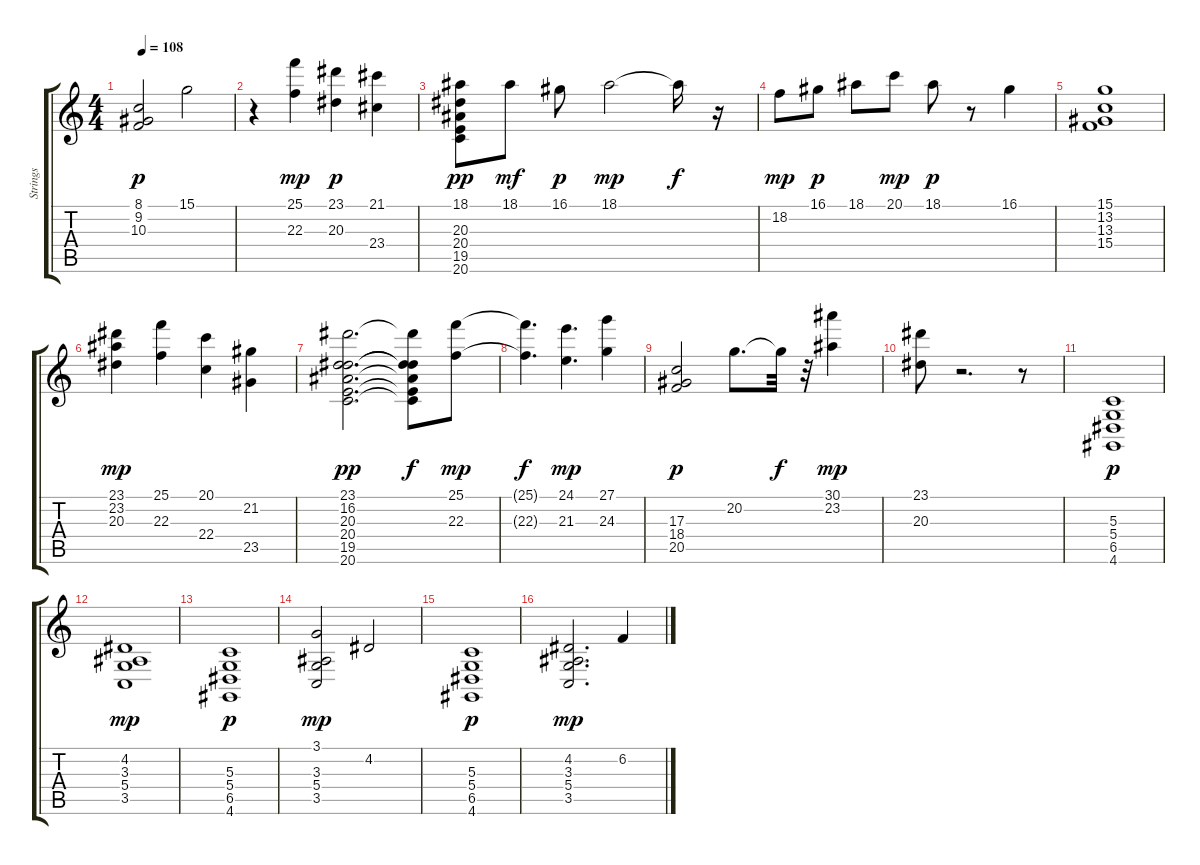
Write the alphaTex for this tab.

\track ("Strings" "Strings") {instrument stringensemble1}
\staff {score tabs}
\tuning (E4 B3 G3 D3 A2 E2) {hide}
\ts (4 4)
\tempo 108
\clef g2
\ks c
(8.1 9.2 10.3).2{dy p} 15.1.2 |
r.4 (25.1 22.3).4{dy mp} (23.1 20.3).4{dy p} (21.1 23.4).4 |
(18.1 20.3 20.4 19.5 20.6).8{dy pp} 18.1.8{dy mf} 16.1.8{dy p} 18.1.2{dy mp} 18.1{t}.16{dy f} r.16 |
18.2.8{dy mp} 16.1.8{dy p} 18.1.8 20.1.8{dy mp} 18.1.8{dy p} r.8 16.1.4 |
(15.1 13.2 13.3 15.4).1 |
(23.1 23.2 20.3).4{dy mp} (25.1 22.3).4 (20.1 22.4).4 (21.2 23.5).4 |
(23.1 16.2 20.3 20.4 19.5 20.6).2{d dy pp} (23.1{t} 16.2{t} 20.3{t} 20.4{t} 19.5{t} 20.6{t}).8{dy f} (25.1 22.3).8{dy mp} |
(25.1{t} 22.3{t}).4{d dy f} (24.1 21.3).4{d dy mp} (27.1 24.3).4 |
(17.3 18.4 20.5).2{dy p} 20.2.8{d} 20.2{t}.32{dy f} r.32 (30.1 23.2).4{dy mp} |
(23.1 20.3).8 r.2{d} r.8 |
(5.3 5.4 6.5 4.6).1{dy p} |
(4.2 3.3 5.4 3.5).1{dy mp} |
(5.3 5.4 6.5 4.6).1{dy p} |
(3.1 3.3 5.4 3.5).2{dy mp} 4.2.2 |
(5.3 5.4 6.5 4.6).1{dy p} |
(4.2 3.3 5.4 3.5).2{d dy mp} 6.2.4
